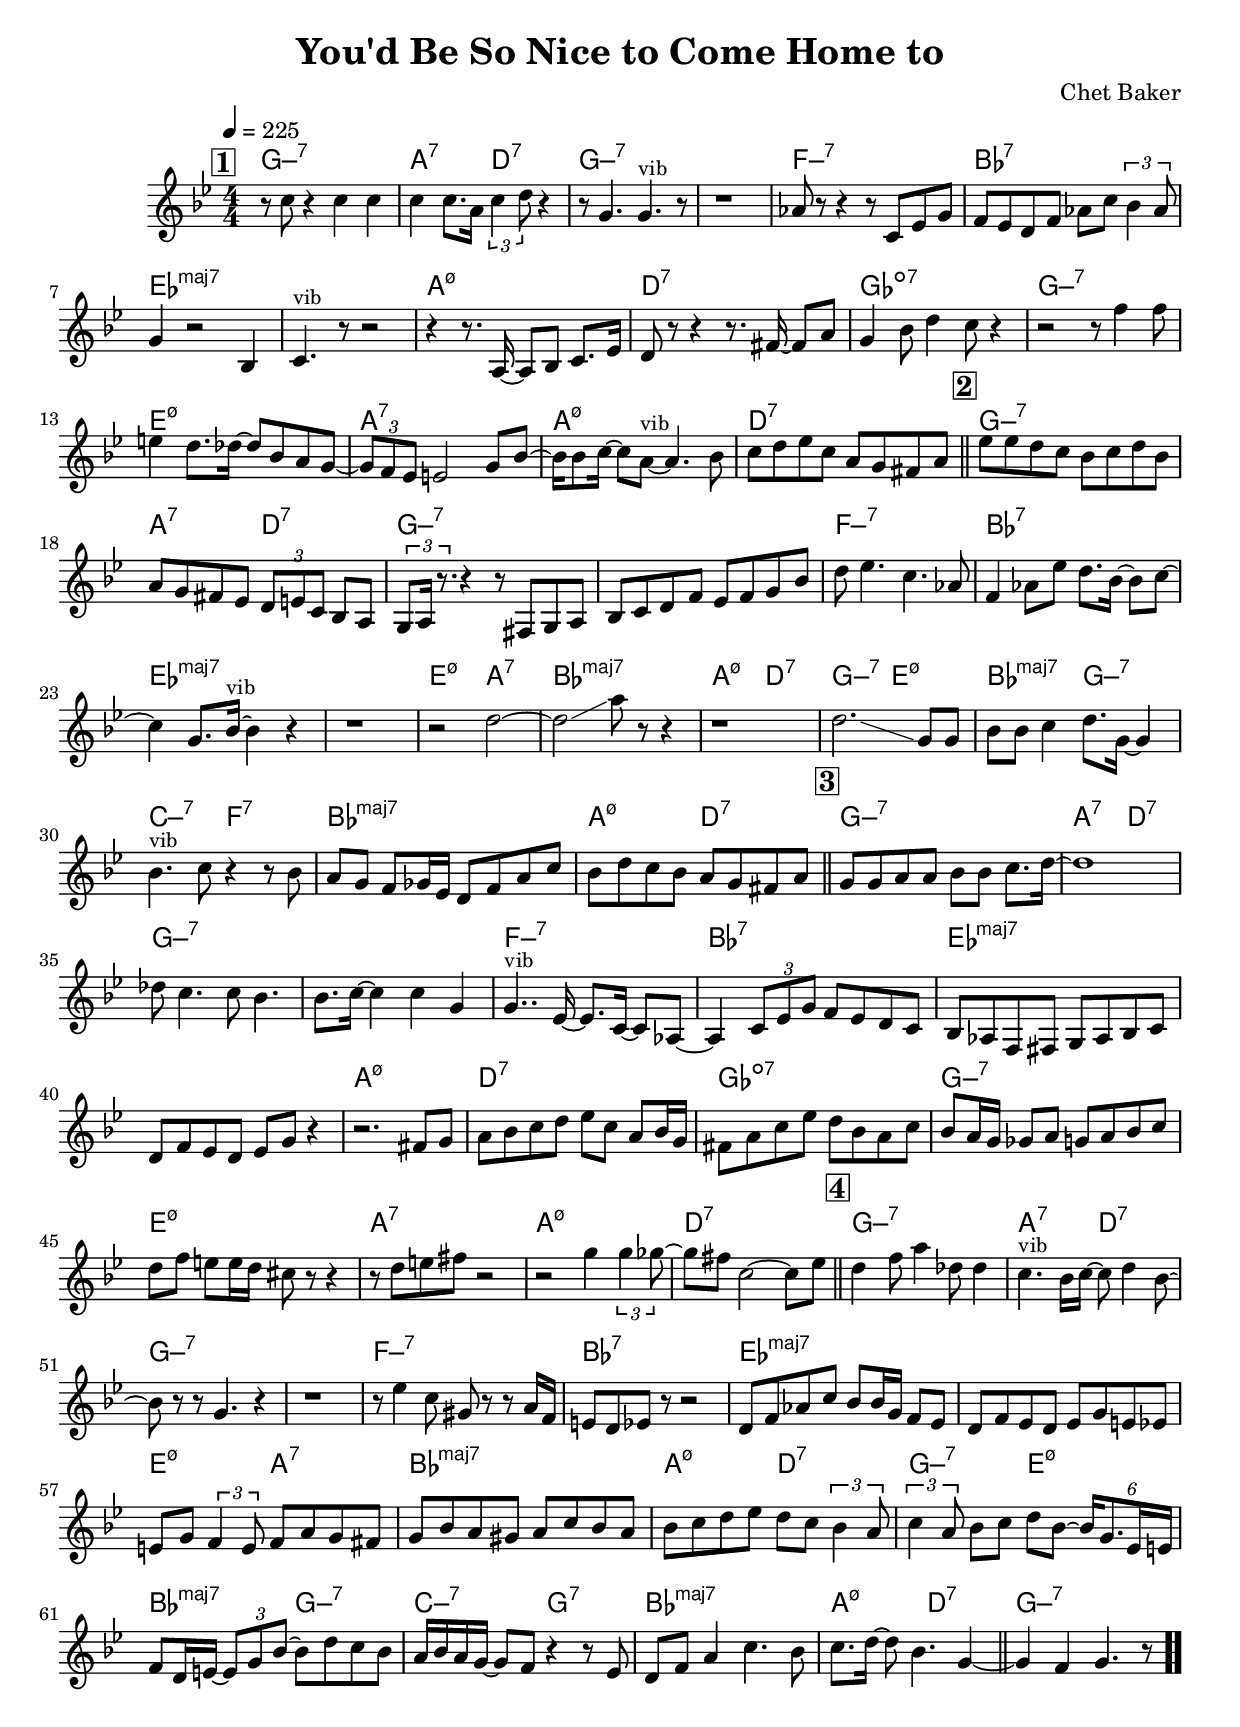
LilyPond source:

\version "2.13.2"

#(ly:set-option 'point-and-click #f)

\header {
  title = "You'd Be So Nice to Come Home to"
  composer = "Chet Baker"
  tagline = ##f
}
global =
{
    \override Staff.TimeSignature #'style = #'()
    \time 4/4
    \clef "treble"
    \key g \minor
    \override Rest #'direction = #'0
    \override MultiMeasureRest #'staff-position = #0
}
\score
{
<<
    \transpose c' c'

    \new ChordNames { \chords {
      \set majorSevenSymbol = \markup { "maj7" }
      \set minorChordModifier = \markup { \char ##x2013 }
      
      | g1:min7 | a2:7 d2:7 | g1:min7 | s1 | f1:min7 | bes1:7 | es1:maj | s1 
      | a1:min5-7 | d1:7 | ges1:dim7 | g1:min7 | e1:min5-7 | a1:7 | a1:min5-7 | d1:7 
      | g1:min7 | a2:7 d2:7 | g1:min7 | s1 | f1:min7 | bes1:7 | es1:maj | s1 
      | e2:min5-7 a2:7 | bes1:maj | a2:min5-7 d2:7 | g2:min7 e2:min5-7 | bes2:maj g2:min7 | c2:min7 f2:7 | bes1:maj | a2:min5-7 d2:7 
      | g1:min7 | a2:7 d2:7 | g1:min7 | s1 | f1:min7 | bes1:7 | es1:maj | s1 
      | a1:min5-7 | d1:7 | ges1:dim7 | g1:min7 | e1:min5-7 | a1:7 | a1:min5-7 | d1:7 
      | g1:min7 | a2:7 d2:7 | g1:min7 | s1 | f1:min7 | bes1:7 | es1:maj | s1 
      | e2:min5-7 a2:7 | bes1:maj | a2:min5-7 d2:7 | g2:min7 e2:min5-7 | bes2:maj g2:min7 | c2:min7 g2:7 | bes1:maj | a2:min5-7 d2:7 
      | g1:min7|
      }
      }

    \new Staff
    <<
    \transpose c' c'

    {
      \global
  		%\override Score.MetronomeMark #'transparent = ##t
  		%\override Score.MetronomeMark #'stencil = ##f
  		
  		\override HorizontalBracket #'direction = #UP
  		\override HorizontalBracket #'bracket-flare = #'(0 . 0)
  		
  		\override TextSpanner #'dash-fraction = #1.0
  		\override TextSpanner #'bound-details #'left #'text = \markup{ \concat{\draw-line #'(0 . -1.0) \draw-line #'(1.0 . 0) }}
  		\override TextSpanner #'bound-details #'right #'text = \markup{ \concat{ \draw-line #'(1.0 . 0) \draw-line #'(0 . -1.0) }}
          \set Score.markFormatter = #format-mark-box-numbers


      \tempo 4 = 225
      \set Score.currentBarNumber = #1
     
      \bar "||" \mark \default r8 c''8 r4 c''4 c''4 
      | c''4 c''8. a'16 \tuplet 3/2 {c''4 d''8} r4 
      | r8 g'4. g'4.^\markup{\left-align \small vib} r8 
      | r1 
      | aes'8 r8 r4 r8 c'8 es'8 g'8 
      | f'8 es'8 d'8 f'8 aes'8 c''8 \tuplet 3/2 {bes'4 aes'8} 
      | g'4 r2 bes4 
      | c'4.^\markup{\left-align \small vib} r8 r2 
      | r4 r8. a16~ a8 bes8 c'8. es'16 
      | d'8 r8 r4 r8. fis'16~ fis'8 a'8 
      | g'4 bes'8 d''4 c''8 r4 
      | r2 r8 f''4 f''8 
      | e''4 d''8. des''16~ des''8 bes'8 a'8 g'8~ 
      | \tuplet 3/2 {g'8 f'8 es'8} e'2 g'8 bes'8~ 
      | bes'16 bes'8 c''16~ c''8 a'8~^\markup{\left-align \small vib} a'4. bes'8 
      | c''8 d''8 es''8 c''8 a'8 g'8 fis'8 a'8 
      \bar "||" \mark \default es''8 es''8 d''8 c''8 bes'8 c''8 d''8 bes'8 
      | a'8 g'8 fis'8 es'8 \tuplet 3/2 {d'8 e'8 c'8} bes8 a8 
      | \tuplet 3/2 {g8 a16 r8.} r4 r8 fis8 g8 a8 
      | bes8 c'8 d'8 f'8 es'8 f'8 g'8 bes'8 
      | d''8 es''4. c''4. aes'8 
      | f'4 aes'8 es''8 d''8. bes'16~ bes'8 c''8~ 
      | c''4 g'8. bes'16~^\markup{\left-align \small vib} bes'4 r4 
      | r1 
      | r2 d''2~ 
      | d''2\glissando  a''8 r8 r4 
      | r1 
      | d''2.\glissando  g'8 g'8 
      | bes'8 bes'8 c''4 d''8. g'16~ g'4 
      | bes'4.^\markup{\left-align \small vib} c''8 r4 r8 bes'8 
      | a'8 g'8 f'8 ges'16 es'16 d'8 f'8 a'8 c''8 
      | bes'8 d''8 c''8 bes'8 a'8 g'8 fis'8 a'8 
      \bar "||" \mark \default g'8 g'8 a'8 a'8 bes'8 bes'8 c''8. d''16~ 
      | d''1 
      | des''8 c''4. c''8 bes'4. 
      | bes'8. c''16~ c''4 c''4 g'4 
      | g'4..^\markup{\left-align \small vib} es'16~ es'8. c'16~ c'8 aes8~ 
      | aes4 \tuplet 3/2 {c'8 es'8 g'8} f'8 es'8 d'8 c'8 
      | bes8 aes8 f8 fis8 g8 aes8 bes8 c'8 
      | d'8 f'8 es'8 d'8 es'8 g'8 r4 
      | r2. fis'8 g'8 
      | a'8 bes'8 c''8 d''8 es''8 c''8 a'8 bes'16 g'16 
      | fis'8 a'8 c''8 es''8 d''8 bes'8 a'8 c''8 
      | bes'8 a'16 g'16 ges'8 a'8 g'8 a'8 bes'8 c''8 
      | d''8 f''8 e''8 e''16 d''16 cis''8 r8 r4 
      | r8 d''8 e''8 fis''8 r2 
      | r2 g''4 \tuplet 3/2 {g''4 ges''8~} 
      | ges''8 fis''8 c''2~ c''8 es''8 
      \bar "||" \mark \default d''4 f''8 a''4 des''8 des''4 
      | c''4.^\markup{\left-align \small vib} bes'16 c''16~ c''8 d''4 bes'8~ 
      | bes'8 r8 r8 g'4. r4 
      | r1 
      | r8 es''4 c''8 gis'8 r8 r8 a'16 f'16 
      | e'8 d'8 es'8 r8 r2 
      | d'8 f'8 aes'8 c''8 bes'8 bes'16 g'16 f'8 es'8 
      | d'8 f'8 es'8 d'8 es'8 g'8 e'8 es'8 
      | e'8 g'8 \tuplet 3/2 {f'4 e'8} f'8 a'8 g'8 fis'8 
      | g'8 bes'8 a'8 gis'8 a'8 c''8 bes'8 a'8 
      | bes'8 c''8 d''8 es''8 d''8 c''8 \tuplet 3/2 {bes'4 a'8} 
      | \tuplet 3/2 {c''4 a'8} bes'8 c''8 d''8 bes'8~ \tuplet 6/4 {bes'16 g'8. es'16 e'16} 
      | f'8 d'16 e'16~ \tuplet 3/2 {e'8 g'8 bes'8~} bes'8 d''8 c''8 bes'8 
      | a'16 bes'16 a'16 g'16~ g'8 f'8 r4 r8 es'8 
      | d'8 f'8 a'4 c''4. bes'8 
      | c''8. d''16~ d''8 bes'4. g'4~ 
      \bar "||" g'4 f'4 g'4. r8\bar  ".."
    }
    >>
>>    
}
